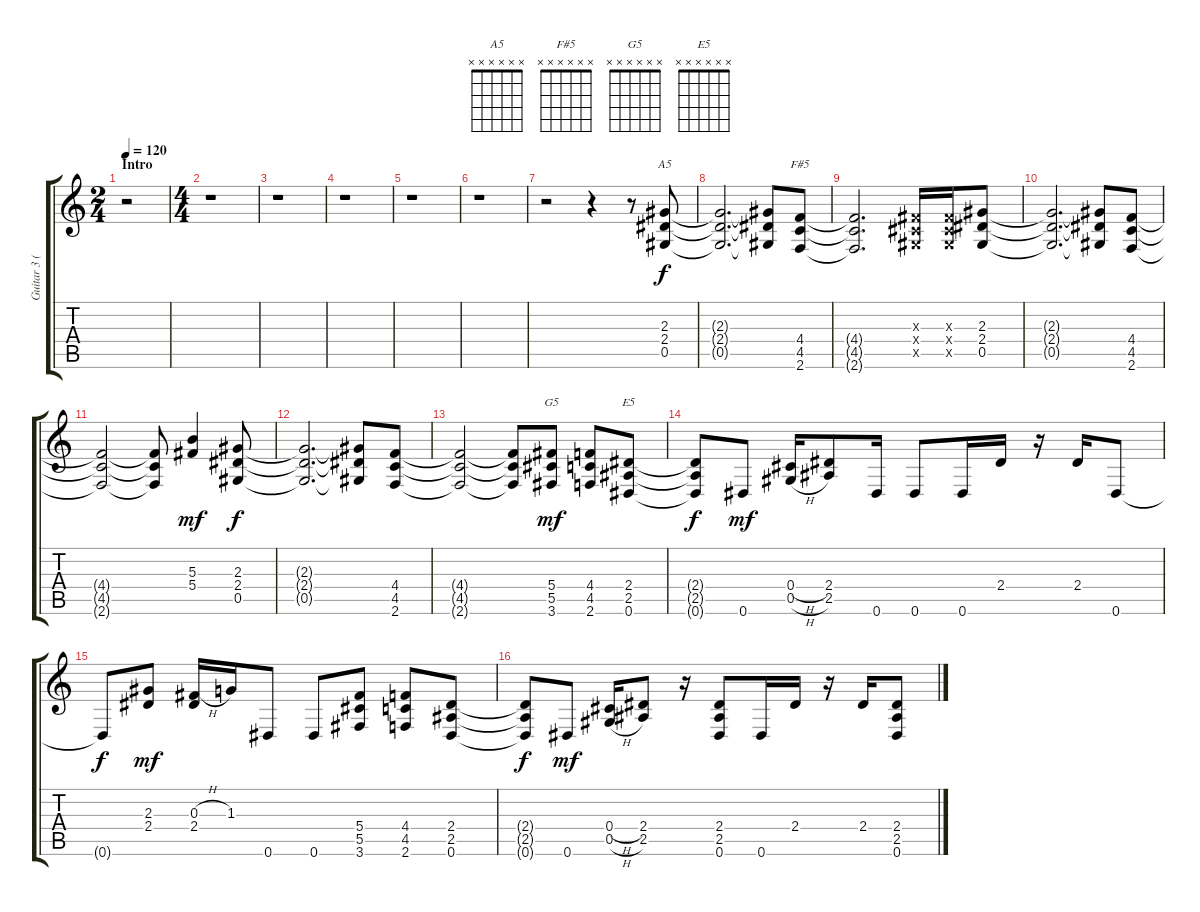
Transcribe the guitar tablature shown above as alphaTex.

\track ("Guitar 3 (Izzy)" "Guitar 3 (") {instrument overdrivenguitar}
\staff {score tabs}
\tuning (Eb4 Bb3 Gb3 Db3 Ab2 Eb2) {hide}
\chord ("A5" x x x x x x)
\chord ("F#5" x x x x x x)
\chord ("G5" x x x x x x)
\chord ("E5" x x x x x x)
\ts (2 4)
\section ("" "Intro")
\tempo 120
\clef g2
\ks c
r.2{dy f instrument overdrivenguitar} |
\ts (4 4)
r.1 |
r.1 |
r.1 |
r.1 |
r.1 |
r.2 r.4 r.8 (2.3 2.4 0.5).8{ch "A5"} |
(2.3{t} 2.4{t} 0.5{t}).2{d} (2.3{t} 2.4{t} 0.5{t}).8 (4.4 4.5 2.6).8{ch "F#5"} |
(4.4{t} 4.5{t} 2.6{t}).2{d} (0.3{x} 0.4{x} 0.5{x}).16 (0.3{x} 0.4{x} 0.5{x}).16 (2.3 2.4 0.5).8 |
(2.3{t} 2.4{t} 0.5{t}).2{d} (2.3{t} 2.4{t} 0.5{t}).8 (4.4 4.5 2.6).8 |
(4.4{t} 4.5{t} 2.6{t}).2 (4.4{t} 4.5{t} 2.6{t}).8 (5.3 5.4).4{dy mf} (2.3 2.4 0.5).8{dy f} |
(2.3{t} 2.4{t} 0.5{t}).2{d} (2.3{t} 2.4{t} 0.5{t}).8 (4.4 4.5 2.6).8 |
(4.4{t} 4.5{t} 2.6{t}).2 (4.4{t} 4.5{t} 2.6{t}).8 (5.4 5.5 3.6).8{ch "G5" dy mf} (4.4 4.5 2.6).8 (2.4 2.5 0.6).8{ch "E5"} |
(2.4{t} 2.5{t} 0.6{t}).8{dy f} 0.6.8{dy mf} (0.4{h} 0.5{h}).16 (2.4 2.5).8 0.6.16 0.6.8 0.6.16 2.4.16 r.16 2.4.16 0.6.8 |
0.6{t}.8{dy f} (2.3 2.4).8{dy mf} (0.3{h} 2.4).16 1.3.16 0.6.8 0.6.8 (5.4 5.5 3.6).8 (4.4 4.5 2.6).8 (2.4 2.5 0.6).8 |
(2.4{t} 2.5{t} 0.6{t}).8{dy f} 0.6.8{dy mf} (0.4{h} 0.5{h}).16 (2.4 2.5).8 r.16 (2.4 2.5 0.6).8 0.6.16 2.4.16 r.16 2.4.16 (2.4 2.5 0.6).8
